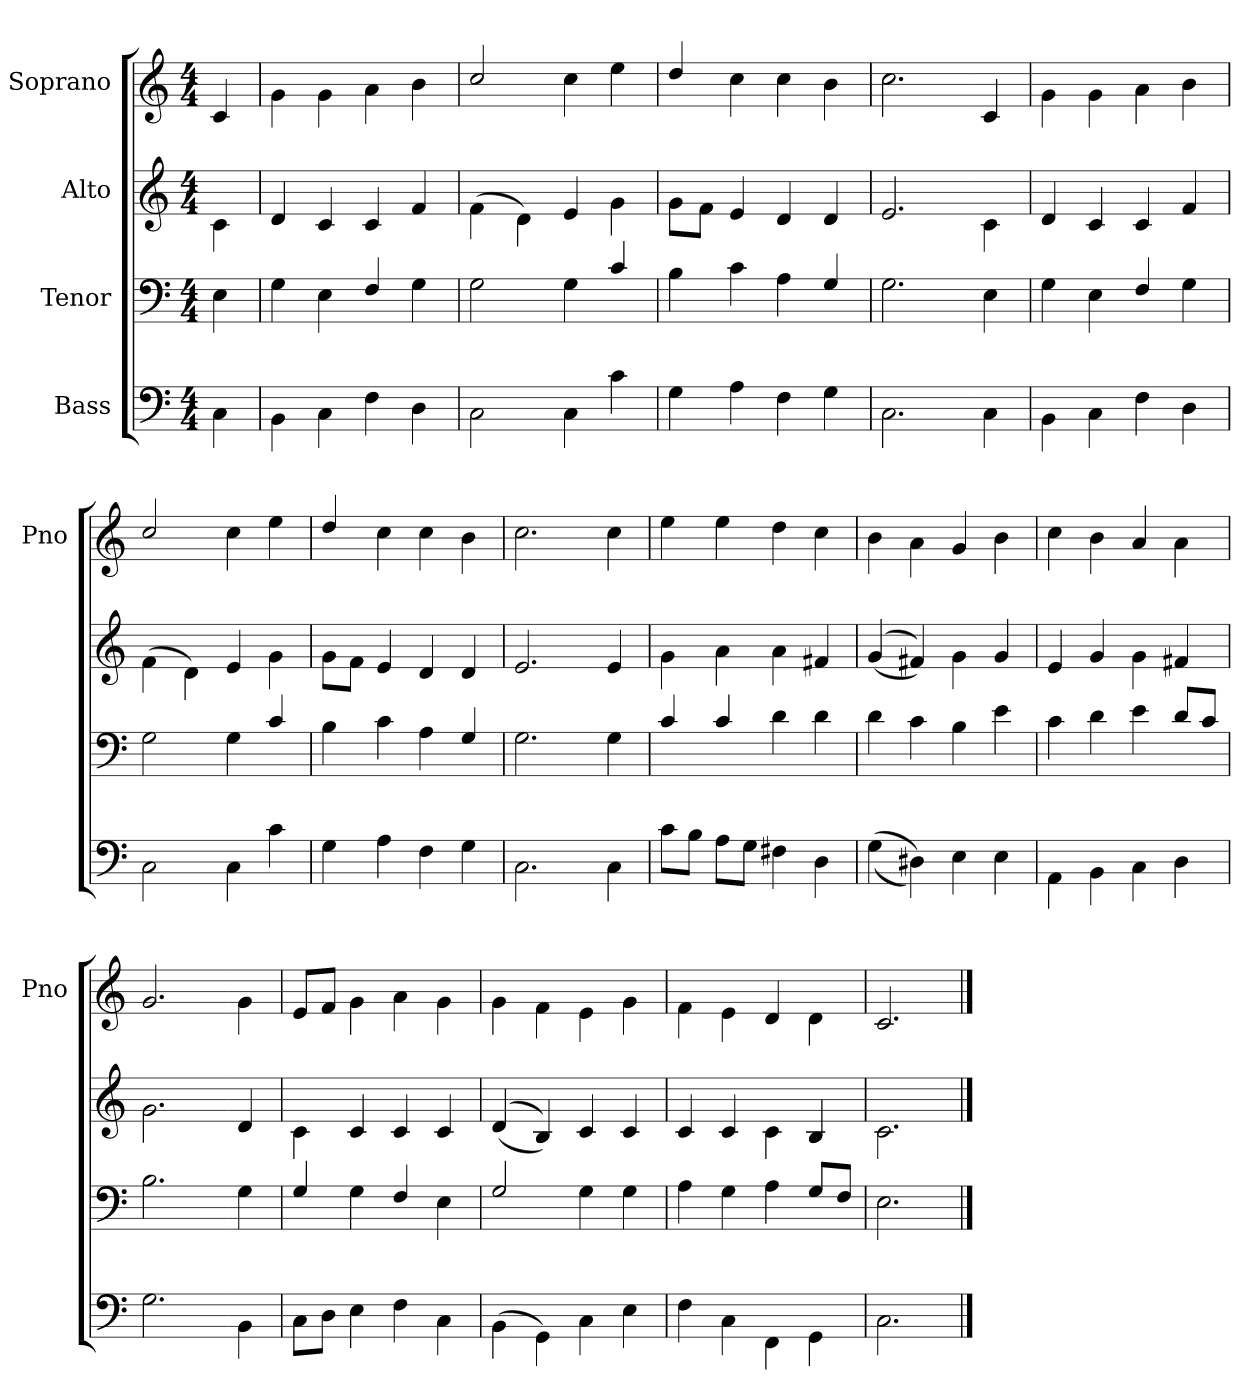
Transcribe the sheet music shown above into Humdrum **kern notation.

**kern	**kern	**kern	**kern
*part4	*part3	*part2	*part1
*staff4	*staff3	*staff2	*staff1
*I"Bass	*I"Tenor	*I"Alto	*I"Soprano
*	*	*	*I'Pno
*clefF4	*clefF4	*clefG2	*clefG2
*k[]	*k[]	*k[]	*k[]
*M4/4	*M4/4	*M4/4	*M4/4
=	=	=	=
4C\	4E\	4c\	4c/
=	=	=	=
4BB\	4G\	4d/	4g\
4C\	4E\	4c/	4g\
4F\	4F/	4c/	4a\
4D\	4G\	4f/	4b\
=	=	=	=
2C\	2G\	(<4f\	2cc/
.	.	4d\)	.
4C\	4G\	4e/	4cc\
4c\	4c/	4g\	4ee\
=	=	=	=
4G\	4B\	8g\L	4dd/
.	.	8f\J	.
4A\	4c\	4e/	4cc\
4F\	4A\	4d/	4cc\
4G\	4G/	4d/	4b\
=	=	=	=
2.C\	2.G\	2.e/	2.cc\
=-	=-	=-	=-
4C\	4E\	4c\	4c/
=	=	=	=
4BB\	4G\	4d/	4g\
4C\	4E\	4c/	4g\
4F\	4F/	4c/	4a\
4D\	4G\	4f/	4b\
=	=	=	=
2C\	2G\	(<4f\	2cc/
.	.	4d\)	.
4C\	4G\	4e/	4cc\
4c\	4c/	4g\	4ee\
=	=	=	=
4G\	4B\	8g\L	4dd/
.	.	8f\J	.
4A\	4c\	4e/	4cc\
4F\	4A\	4d/	4cc\
4G\	4G/	4d/	4b\
=	=	=	=
2.C\	2.G\	2.e/	2.cc\
=-	=-	=-	=-
4C\	4G\	4e/	4cc\
=	=	=	=
8c\L	4c/	4g\	4ee\
8B\J	.	.	.
8A\L	4c/	4a\	4ee\
8G\J	.	.	.
4F#X\	4d\	4a\	4dd\
4D\	4d\	4f#X/	4cc\
=	=	=	=
(<(>4G\	4d\	(>(<4g/	4b\
4D#X\))	4c\	4f#X/))	4a\
4E\	4B\	4g\	4g/
4E\	4e\	4g/	4b\
=	=	=	=
4AA\	4c\	4e/	4cc\
4BB\	4d\	4g/	4b\
4C\	4e\	4g\	4a/
4D\	8d/L	4f#X/	4a\
.	8c/J	.	.
=	=	=	=
2.G\	2.B\	2.g\	2.g/
=-	=-	=-	=-
4BB\	4G\	4d/	4g\
=	=	=	=
8C\L	4G/	4c\	8e/L
8D\J	.	.	8f/J
4E\	4G\	4c/	4g\
4F\	4F/	4c/	4a\
4C\	4E\	4c/	4g\
=	=	=	=
(<4BB\	2G/	(>(<4d/	4g\
4GG\)	.	4B/))	4f\
4C\	4G\	4c/	4e\
4E\	4G\	4c/	4g\
=	=	=	=
4F\	4A\	4c/	4f\
4C\	4G\	4c/	4e\
4FF\	4A\	4c\	4d/
4GG\	8G/L	4B/	4d\
.	8F/J	.	.
=	=	=	=
2.C\	2.E\	2.c\	2.c/
==	==	==	==
*-	*-	*-	*-
